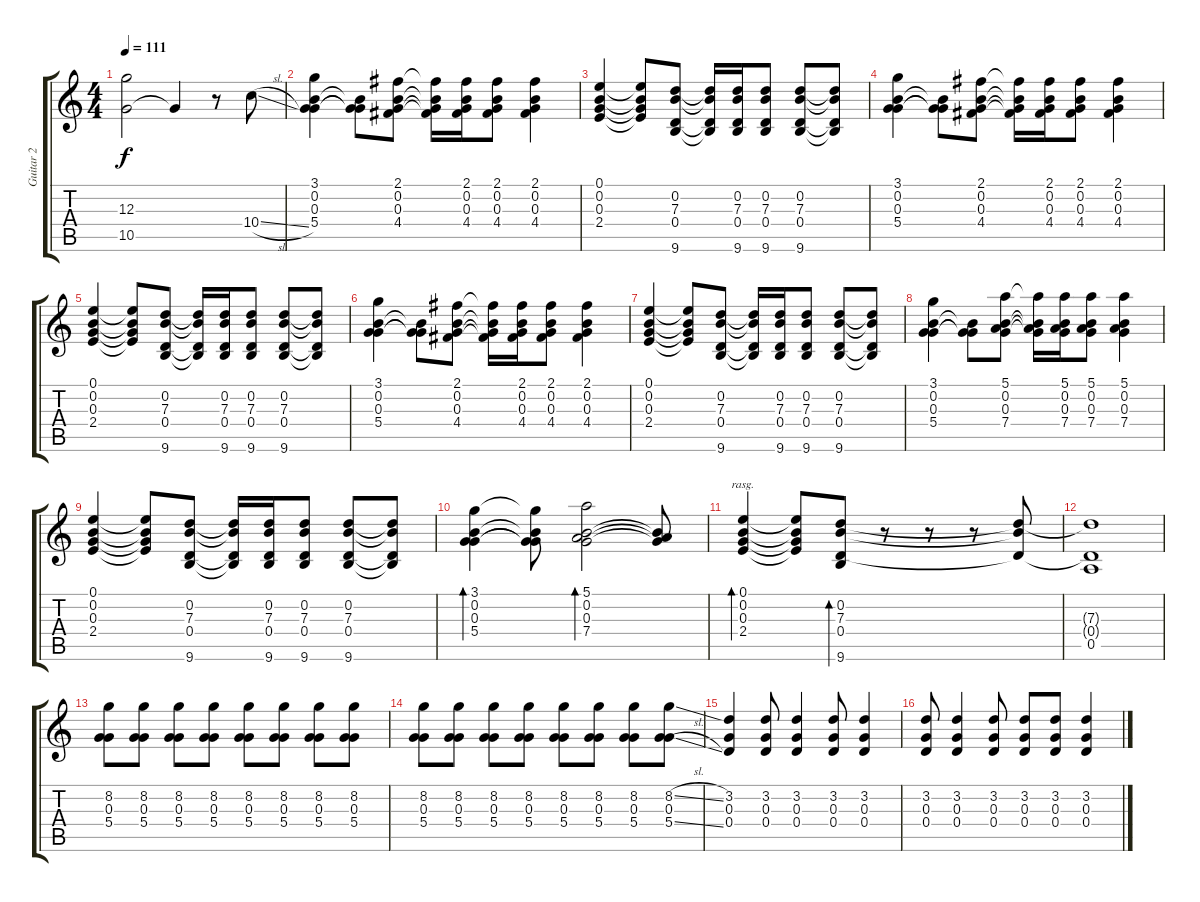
\track ("Guitar 2" "Guitar 2") {instrument electricguitarclean}
\staff {score tabs}
\tuning (E4 B3 G3 D3 A2 D2) {hide}
\ts (4 4)
\tempo 111
\clef g2
\ks c
(12.3 10.5).2{dy f} 10.5{t}.4 r.8 10.4{sl}.8 |
(3.1 0.2 0.3 5.4).4 (0.2{t} 0.3{t} 5.4{t}).8 (2.1 0.2 0.3 4.4).8 (2.1{t} 0.2{t} 0.3{t} 4.4{t}).16 (2.1 0.2 0.3 4.4).16 (2.1 0.2 0.3 4.4).8 (2.1 0.2 0.3 4.4).4 |
(0.1 0.2 0.3 2.4).4 (0.1{t} 0.2{t} 0.3{t} 2.4{t}).8 (0.2 7.3 0.4 9.6).8 (0.2{t} 7.3{t} 0.4{t} 9.6{t}).16 (0.2 7.3 0.4 9.6).16 (0.2 7.3 0.4 9.6).8 (0.2 7.3 0.4 9.6).8 (0.2{t} 7.3{t} 0.4{t} 9.6{t}).8 |
(3.1 0.2 0.3 5.4).4 (0.2{t} 0.3{t} 5.4{t}).8 (2.1 0.2 0.3 4.4).8 (2.1{t} 0.2{t} 0.3{t} 4.4{t}).16 (2.1 0.2 0.3 4.4).16 (2.1 0.2 0.3 4.4).8 (2.1 0.2 0.3 4.4).4 |
(0.1 0.2 0.3 2.4).4 (0.1{t} 0.2{t} 0.3{t} 2.4{t}).8 (0.2 7.3 0.4 9.6).8 (0.2{t} 7.3{t} 0.4{t} 9.6{t}).16 (0.2 7.3 0.4 9.6).16 (0.2 7.3 0.4 9.6).8 (0.2 7.3 0.4 9.6).8 (0.2{t} 7.3{t} 0.4{t} 9.6{t}).8 |
(3.1 0.2 0.3 5.4).4 (0.2{t} 0.3{t} 5.4{t}).8 (2.1 0.2 0.3 4.4).8 (2.1{t} 0.2{t} 0.3{t} 4.4{t}).16 (2.1 0.2 0.3 4.4).16 (2.1 0.2 0.3 4.4).8 (2.1 0.2 0.3 4.4).4 |
(0.1 0.2 0.3 2.4).4 (0.1{t} 0.2{t} 0.3{t} 2.4{t}).8 (0.2 7.3 0.4 9.6).8 (0.2{t} 7.3{t} 0.4{t} 9.6{t}).16 (0.2 7.3 0.4 9.6).16 (0.2 7.3 0.4 9.6).8 (0.2 7.3 0.4 9.6).8 (0.2{t} 7.3{t} 0.4{t} 9.6{t}).8 |
(3.1 0.2 0.3 5.4).4 (0.2{t} 0.3{t} 5.4{t}).8 (5.1 0.2 0.3 7.4).8 (5.1{t} 0.2{t} 0.3{t} 7.4{t}).16 (5.1 0.2 0.3 7.4).16 (5.1 0.2 0.3 7.4).8 (5.1 0.2 0.3 7.4).4 |
(0.1 0.2 0.3 2.4).4 (0.1{t} 0.2{t} 0.3{t} 2.4{t}).8 (0.2 7.3 0.4 9.6).8 (0.2{t} 7.3{t} 0.4{t} 9.6{t}).16 (0.2 7.3 0.4 9.6).16 (0.2 7.3 0.4 9.6).8 (0.2 7.3 0.4 9.6).8 (0.2{t} 7.3{t} 0.4{t} 9.6{t}).8 |
(3.1 0.2 0.3 5.4).4{bd 30} (3.1{t} 0.2{t} 0.3{t} 5.4{t}).8 (5.1 0.2 0.3 7.4).2{bd 60} (0.2{t} 0.3{t} 7.4{t}).8 |
(0.1 0.2 0.3 2.4).4{bd 30 rasg ii} (0.1{t} 0.2{t} 0.3{t} 2.4{t}).8 (0.2 7.3 0.4 9.6).8{bd 60} r.8 r.8 r.8 (0.2{t} 7.3{t} 0.4{t}).8 |
(7.3{t} 0.4{t} 0.5).1 |
(8.2 0.3 5.4).8{instrument acousticguitarsteel} (8.2 0.3 5.4).8 (8.2 0.3 5.4).8 (8.2 0.3 5.4).8 (8.2 0.3 5.4).8 (8.2 0.3 5.4).8 (8.2 0.3 5.4).8 (8.2 0.3 5.4).8 |
(8.2 0.3 5.4).8 (8.2 0.3 5.4).8 (8.2 0.3 5.4).8 (8.2 0.3 5.4).8 (8.2 0.3 5.4).8 (8.2 0.3 5.4).8 (8.2 0.3 5.4).8 (8.2{sl} 0.3 5.4{sl}).8 |
(3.2 0.3 0.4).4 (3.2 0.3 0.4).8 (3.2 0.3 0.4).4 (3.2 0.3 0.4).8 (3.2 0.3 0.4).4 |
(3.2 0.3 0.4).8 (3.2 0.3 0.4).4 (3.2 0.3 0.4).8 (3.2 0.3 0.4).8 (3.2 0.3 0.4).8 (3.2 0.3 0.4).4
